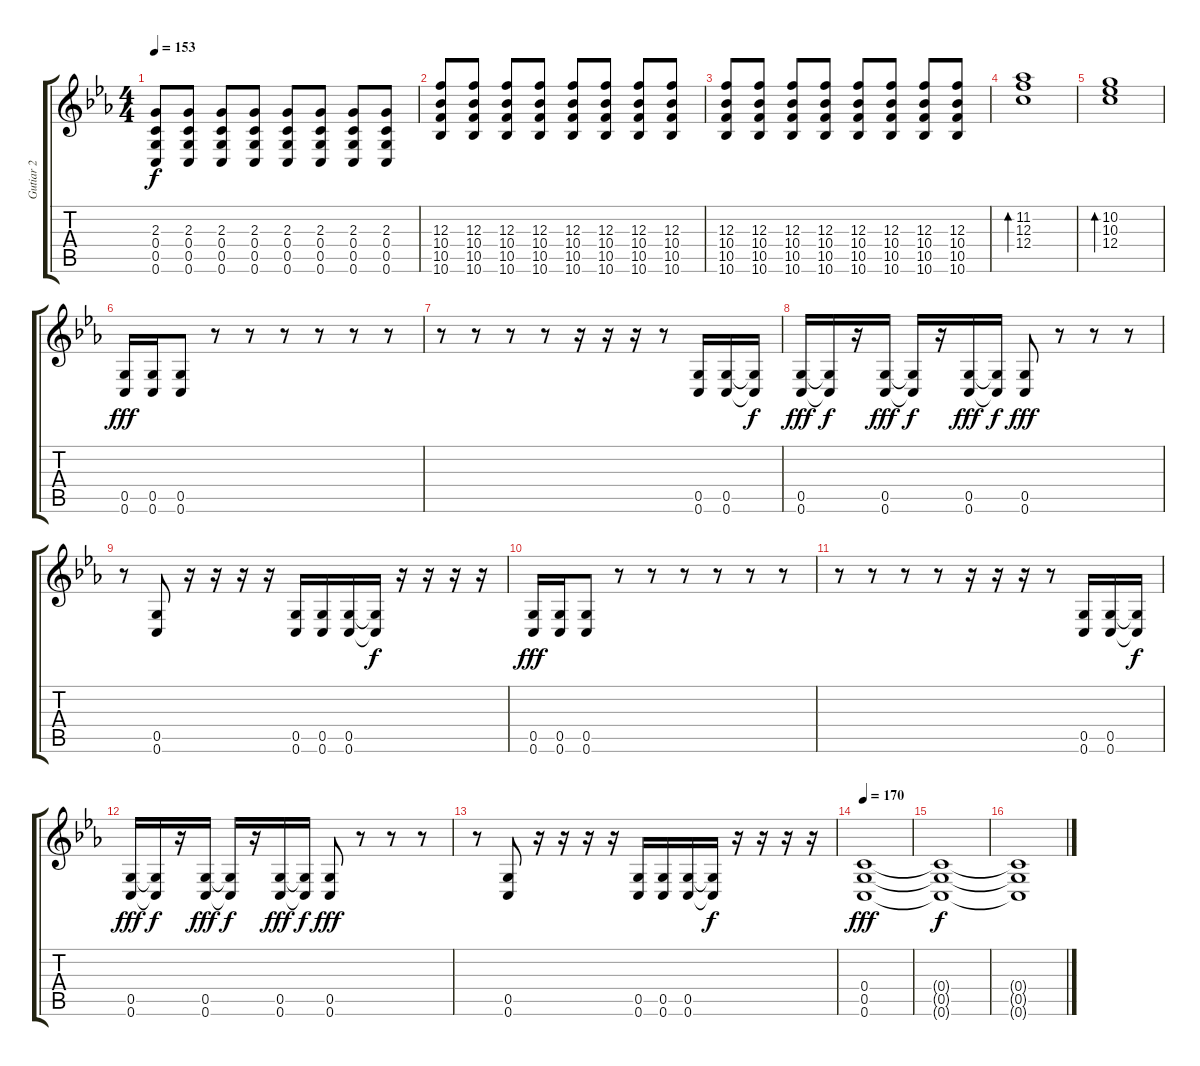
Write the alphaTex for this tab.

\track ("Gutiar 2" "Gutiar 2") {instrument overdrivenguitar}
\staff {score tabs}
\tuning (D4 A3 F3 C3 G2 C2) {hide}
\ts (4 4)
\tempo 153
\clef g2
\ks cminor
(2.3 0.4 0.5 0.6).8{dy f} (2.3 0.4 0.5 0.6).8 (2.3 0.4 0.5 0.6).8 (2.3 0.4 0.5 0.6).8 (2.3 0.4 0.5 0.6).8 (2.3 0.4 0.5 0.6).8 (2.3 0.4 0.5 0.6).8 (2.3 0.4 0.5 0.6).8 |
(12.3 10.4 10.5 10.6).8 (12.3 10.4 10.5 10.6).8 (12.3 10.4 10.5 10.6).8 (12.3 10.4 10.5 10.6).8 (12.3 10.4 10.5 10.6).8 (12.3 10.4 10.5 10.6).8 (12.3 10.4 10.5 10.6).8 (12.3 10.4 10.5 10.6).8 |
(12.3 10.4 10.5 10.6).8 (12.3 10.4 10.5 10.6).8 (12.3 10.4 10.5 10.6).8 (12.3 10.4 10.5 10.6).8 (12.3 10.4 10.5 10.6).8 (12.3 10.4 10.5 10.6).8 (12.3 10.4 10.5 10.6).8 (12.3 10.4 10.5 10.6).8 |
(11.2 12.3 12.4).1{bd 480 instrument electricguitarjazz} |
(10.2 10.3 12.4).1{bd 480} |
(0.5 0.6).16{dy fff instrument overdrivenguitar} (0.5 0.6).16 (0.5 0.6).8 r.8 r.8 r.8 r.8 r.8 r.8 |
r.8 r.8 r.8 r.8 r.16 r.16 r.16 r.8 (0.5 0.6).16 (0.5 0.6).16 (0.5{t} 0.6{t}).16{dy f} |
(0.5 0.6).16{dy fff} (0.5{t} 0.6{t}).16{dy f} r.16 (0.5 0.6).16{dy fff} (0.5{t} 0.6{t}).16{dy f} r.16 (0.5 0.6).16{dy fff} (0.5{t} 0.6{t}).16{dy f} (0.5 0.6).8{dy fff} r.8 r.8 r.8 |
r.8 (0.5 0.6).8 r.16 r.16 r.16 r.16 (0.5 0.6).16 (0.5 0.6).16 (0.5 0.6).16 (0.5{t} 0.6{t}).16{dy f} r.16 r.16 r.16 r.16 |
(0.5 0.6).16{dy fff instrument overdrivenguitar} (0.5 0.6).16 (0.5 0.6).8 r.8 r.8 r.8 r.8 r.8 r.8 |
r.8 r.8 r.8 r.8 r.16 r.16 r.16 r.8 (0.5 0.6).16 (0.5 0.6).16 (0.5{t} 0.6{t}).16{dy f} |
(0.5 0.6).16{dy fff} (0.5{t} 0.6{t}).16{dy f} r.16 (0.5 0.6).16{dy fff} (0.5{t} 0.6{t}).16{dy f} r.16 (0.5 0.6).16{dy fff} (0.5{t} 0.6{t}).16{dy f} (0.5 0.6).8{dy fff} r.8 r.8 r.8 |
r.8 (0.5 0.6).8 r.16 r.16 r.16 r.16 (0.5 0.6).16 (0.5 0.6).16 (0.5 0.6).16 (0.5{t} 0.6{t}).16{dy f} r.16 r.16 r.16 r.16 |
\tempo 170
(0.4 0.5 0.6).1{dy fff} |
(0.4{t} 0.5{t} 0.6{t}).1{dy f} |
(0.4{t} 0.5{t} 0.6{t}).1
